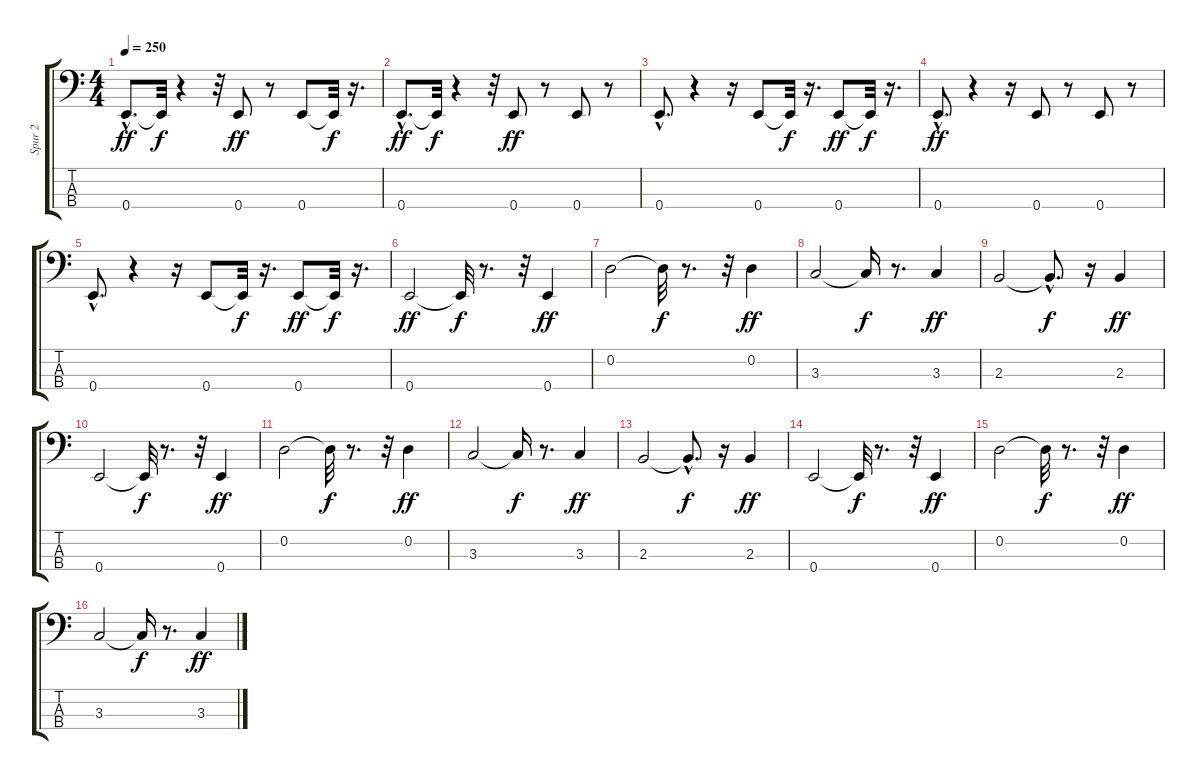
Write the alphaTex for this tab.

\track ("Spur 2" "Spur 2") {instrument electricbassfinger}
\staff {score tabs}
\tuning (G2 D2 A1 E1) {hide}
\ts (4 4)
\tempo 250
\clef f4
\ks c
0.4{hac}.8{d dy ff} 0.4{t}.32{dy f} r.4 r.32 0.4.8{dy ff} r.8 0.4.8 0.4{t}.32{dy f} r.16{d} |
0.4{hac}.8{d dy ff} 0.4{t}.32{dy f} r.4 r.32 0.4.8{dy ff} r.8 0.4.8 r.8 |
0.4{hac}.8{d} r.4 r.16 0.4.8 0.4{t}.32{dy f} r.16{d} 0.4.8{dy ff} 0.4{t}.32{dy f} r.16{d} |
0.4{hac}.8{d dy ff} r.4 r.16 0.4.8 r.8 0.4.8 r.8 |
0.4{hac}.8{d} r.4 r.16 0.4.8 0.4{t}.32{dy f} r.16{d} 0.4.8{dy ff} 0.4{t}.32{dy f} r.16{d} |
0.4.2{dy ff} 0.4{t}.32{dy f} r.8{d} r.32 0.4.4{dy ff} |
0.2.2 0.2{t}.32{dy f} r.8{d} r.32 0.2.4{dy ff} |
3.3.2 3.3{t}.16{dy f} r.8{d} 3.3.4{dy ff} |
2.3.2 2.3{hac t}.8{d dy f} r.16 2.3.4{dy ff} |
0.4.2 0.4{t}.32{dy f} r.8{d} r.32 0.4.4{dy ff} |
0.2.2 0.2{t}.32{dy f} r.8{d} r.32 0.2.4{dy ff} |
3.3.2 3.3{t}.16{dy f} r.8{d} 3.3.4{dy ff} |
2.3.2 2.3{hac t}.8{d dy f} r.16 2.3.4{dy ff} |
0.4.2 0.4{t}.32{dy f} r.8{d} r.32 0.4.4{dy ff} |
0.2.2 0.2{t}.32{dy f} r.8{d} r.32 0.2.4{dy ff} |
3.3.2 3.3{t}.16{dy f} r.8{d} 3.3.4{dy ff}
